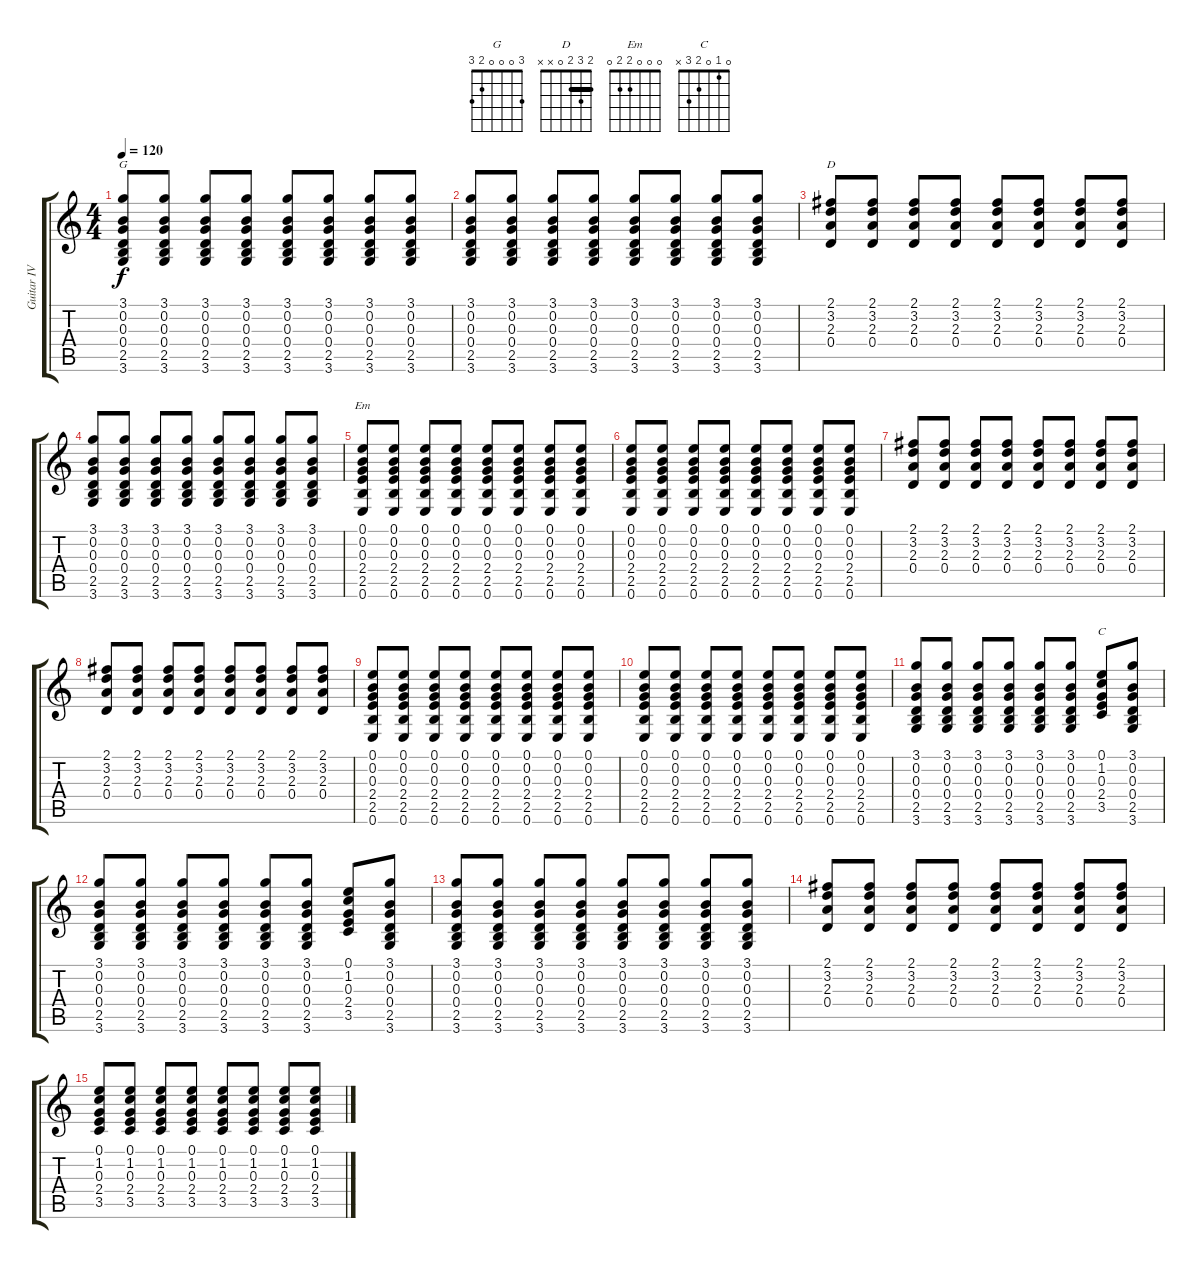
\track ("Guitar IV" "Guitar IV") {instrument acousticguitarnylon}
\staff {score tabs}
\tuning (E4 B3 G3 D3 A2 E2) {hide}
\chord ("G" 3 0 0 0 2 3)
\chord ("D" 2 3 2 0 x x) {barre 2}
\chord ("Em" 0 0 0 2 2 0)
\chord ("C" 0 1 0 2 3 x)
\ts (4 4)
\tempo 120
\clef g2
\ks c
(3.1 0.2 0.3 0.4 2.5 3.6).8{ch "G" dy f} (3.1 0.2 0.3 0.4 2.5 3.6).8 (3.1 0.2 0.3 0.4 2.5 3.6).8 (3.1 0.2 0.3 0.4 2.5 3.6).8 (3.1 0.2 0.3 0.4 2.5 3.6).8 (3.1 0.2 0.3 0.4 2.5 3.6).8 (3.1 0.2 0.3 0.4 2.5 3.6).8 (3.1 0.2 0.3 0.4 2.5 3.6).8 |
(3.1 0.2 0.3 0.4 2.5 3.6).8 (3.1 0.2 0.3 0.4 2.5 3.6).8 (3.1 0.2 0.3 0.4 2.5 3.6).8 (3.1 0.2 0.3 0.4 2.5 3.6).8 (3.1 0.2 0.3 0.4 2.5 3.6).8 (3.1 0.2 0.3 0.4 2.5 3.6).8 (3.1 0.2 0.3 0.4 2.5 3.6).8 (3.1 0.2 0.3 0.4 2.5 3.6).8 |
(2.1 3.2 2.3 0.4).8{ch "D"} (2.1 3.2 2.3 0.4).8 (2.1 3.2 2.3 0.4).8 (2.1 3.2 2.3 0.4).8 (2.1 3.2 2.3 0.4).8 (2.1 3.2 2.3 0.4).8 (2.1 3.2 2.3 0.4).8 (2.1 3.2 2.3 0.4).8 |
(3.1 0.2 0.3 0.4 2.5 3.6).8 (3.1 0.2 0.3 0.4 2.5 3.6).8 (3.1 0.2 0.3 0.4 2.5 3.6).8 (3.1 0.2 0.3 0.4 2.5 3.6).8 (3.1 0.2 0.3 0.4 2.5 3.6).8 (3.1 0.2 0.3 0.4 2.5 3.6).8 (3.1 0.2 0.3 0.4 2.5 3.6).8 (3.1 0.2 0.3 0.4 2.5 3.6).8 |
(0.1 0.2 0.3 2.4 2.5 0.6).8{ch "Em"} (0.1 0.2 0.3 2.4 2.5 0.6).8 (0.1 0.2 0.3 2.4 2.5 0.6).8 (0.1 0.2 0.3 2.4 2.5 0.6).8 (0.1 0.2 0.3 2.4 2.5 0.6).8 (0.1 0.2 0.3 2.4 2.5 0.6).8 (0.1 0.2 0.3 2.4 2.5 0.6).8 (0.1 0.2 0.3 2.4 2.5 0.6).8 |
(0.1 0.2 0.3 2.4 2.5 0.6).8 (0.1 0.2 0.3 2.4 2.5 0.6).8 (0.1 0.2 0.3 2.4 2.5 0.6).8 (0.1 0.2 0.3 2.4 2.5 0.6).8 (0.1 0.2 0.3 2.4 2.5 0.6).8 (0.1 0.2 0.3 2.4 2.5 0.6).8 (0.1 0.2 0.3 2.4 2.5 0.6).8 (0.1 0.2 0.3 2.4 2.5 0.6).8 |
(2.1 3.2 2.3 0.4).8 (2.1 3.2 2.3 0.4).8 (2.1 3.2 2.3 0.4).8 (2.1 3.2 2.3 0.4).8 (2.1 3.2 2.3 0.4).8 (2.1 3.2 2.3 0.4).8 (2.1 3.2 2.3 0.4).8 (2.1 3.2 2.3 0.4).8 |
(2.1 3.2 2.3 0.4).8 (2.1 3.2 2.3 0.4).8 (2.1 3.2 2.3 0.4).8 (2.1 3.2 2.3 0.4).8 (2.1 3.2 2.3 0.4).8 (2.1 3.2 2.3 0.4).8 (2.1 3.2 2.3 0.4).8 (2.1 3.2 2.3 0.4).8 |
(0.1 0.2 0.3 2.4 2.5 0.6).8 (0.1 0.2 0.3 2.4 2.5 0.6).8 (0.1 0.2 0.3 2.4 2.5 0.6).8 (0.1 0.2 0.3 2.4 2.5 0.6).8 (0.1 0.2 0.3 2.4 2.5 0.6).8 (0.1 0.2 0.3 2.4 2.5 0.6).8 (0.1 0.2 0.3 2.4 2.5 0.6).8 (0.1 0.2 0.3 2.4 2.5 0.6).8 |
(0.1 0.2 0.3 2.4 2.5 0.6).8 (0.1 0.2 0.3 2.4 2.5 0.6).8 (0.1 0.2 0.3 2.4 2.5 0.6).8 (0.1 0.2 0.3 2.4 2.5 0.6).8 (0.1 0.2 0.3 2.4 2.5 0.6).8 (0.1 0.2 0.3 2.4 2.5 0.6).8 (0.1 0.2 0.3 2.4 2.5 0.6).8 (0.1 0.2 0.3 2.4 2.5 0.6).8 |
(3.1 0.2 0.3 0.4 2.5 3.6).8 (3.1 0.2 0.3 0.4 2.5 3.6).8 (3.1 0.2 0.3 0.4 2.5 3.6).8 (3.1 0.2 0.3 0.4 2.5 3.6).8 (3.1 0.2 0.3 0.4 2.5 3.6).8 (3.1 0.2 0.3 0.4 2.5 3.6).8 (0.1 1.2 0.3 2.4 3.5).8{ch "C"} (3.1 0.2 0.3 0.4 2.5 3.6).8 |
(3.1 0.2 0.3 0.4 2.5 3.6).8 (3.1 0.2 0.3 0.4 2.5 3.6).8 (3.1 0.2 0.3 0.4 2.5 3.6).8 (3.1 0.2 0.3 0.4 2.5 3.6).8 (3.1 0.2 0.3 0.4 2.5 3.6).8 (3.1 0.2 0.3 0.4 2.5 3.6).8 (0.1 1.2 0.3 2.4 3.5).8 (3.1 0.2 0.3 0.4 2.5 3.6).8 |
(3.1 0.2 0.3 0.4 2.5 3.6).8 (3.1 0.2 0.3 0.4 2.5 3.6).8 (3.1 0.2 0.3 0.4 2.5 3.6).8 (3.1 0.2 0.3 0.4 2.5 3.6).8 (3.1 0.2 0.3 0.4 2.5 3.6).8 (3.1 0.2 0.3 0.4 2.5 3.6).8 (3.1 0.2 0.3 0.4 2.5 3.6).8 (3.1 0.2 0.3 0.4 2.5 3.6).8 |
(2.1 3.2 2.3 0.4).8 (2.1 3.2 2.3 0.4).8 (2.1 3.2 2.3 0.4).8 (2.1 3.2 2.3 0.4).8 (2.1 3.2 2.3 0.4).8 (2.1 3.2 2.3 0.4).8 (2.1 3.2 2.3 0.4).8 (2.1 3.2 2.3 0.4).8 |
(0.1 1.2 0.3 2.4 3.5).8 (0.1 1.2 0.3 2.4 3.5).8 (0.1 1.2 0.3 2.4 3.5).8 (0.1 1.2 0.3 2.4 3.5).8 (0.1 1.2 0.3 2.4 3.5).8 (0.1 1.2 0.3 2.4 3.5).8 (0.1 1.2 0.3 2.4 3.5).8 (0.1 1.2 0.3 2.4 3.5).8
